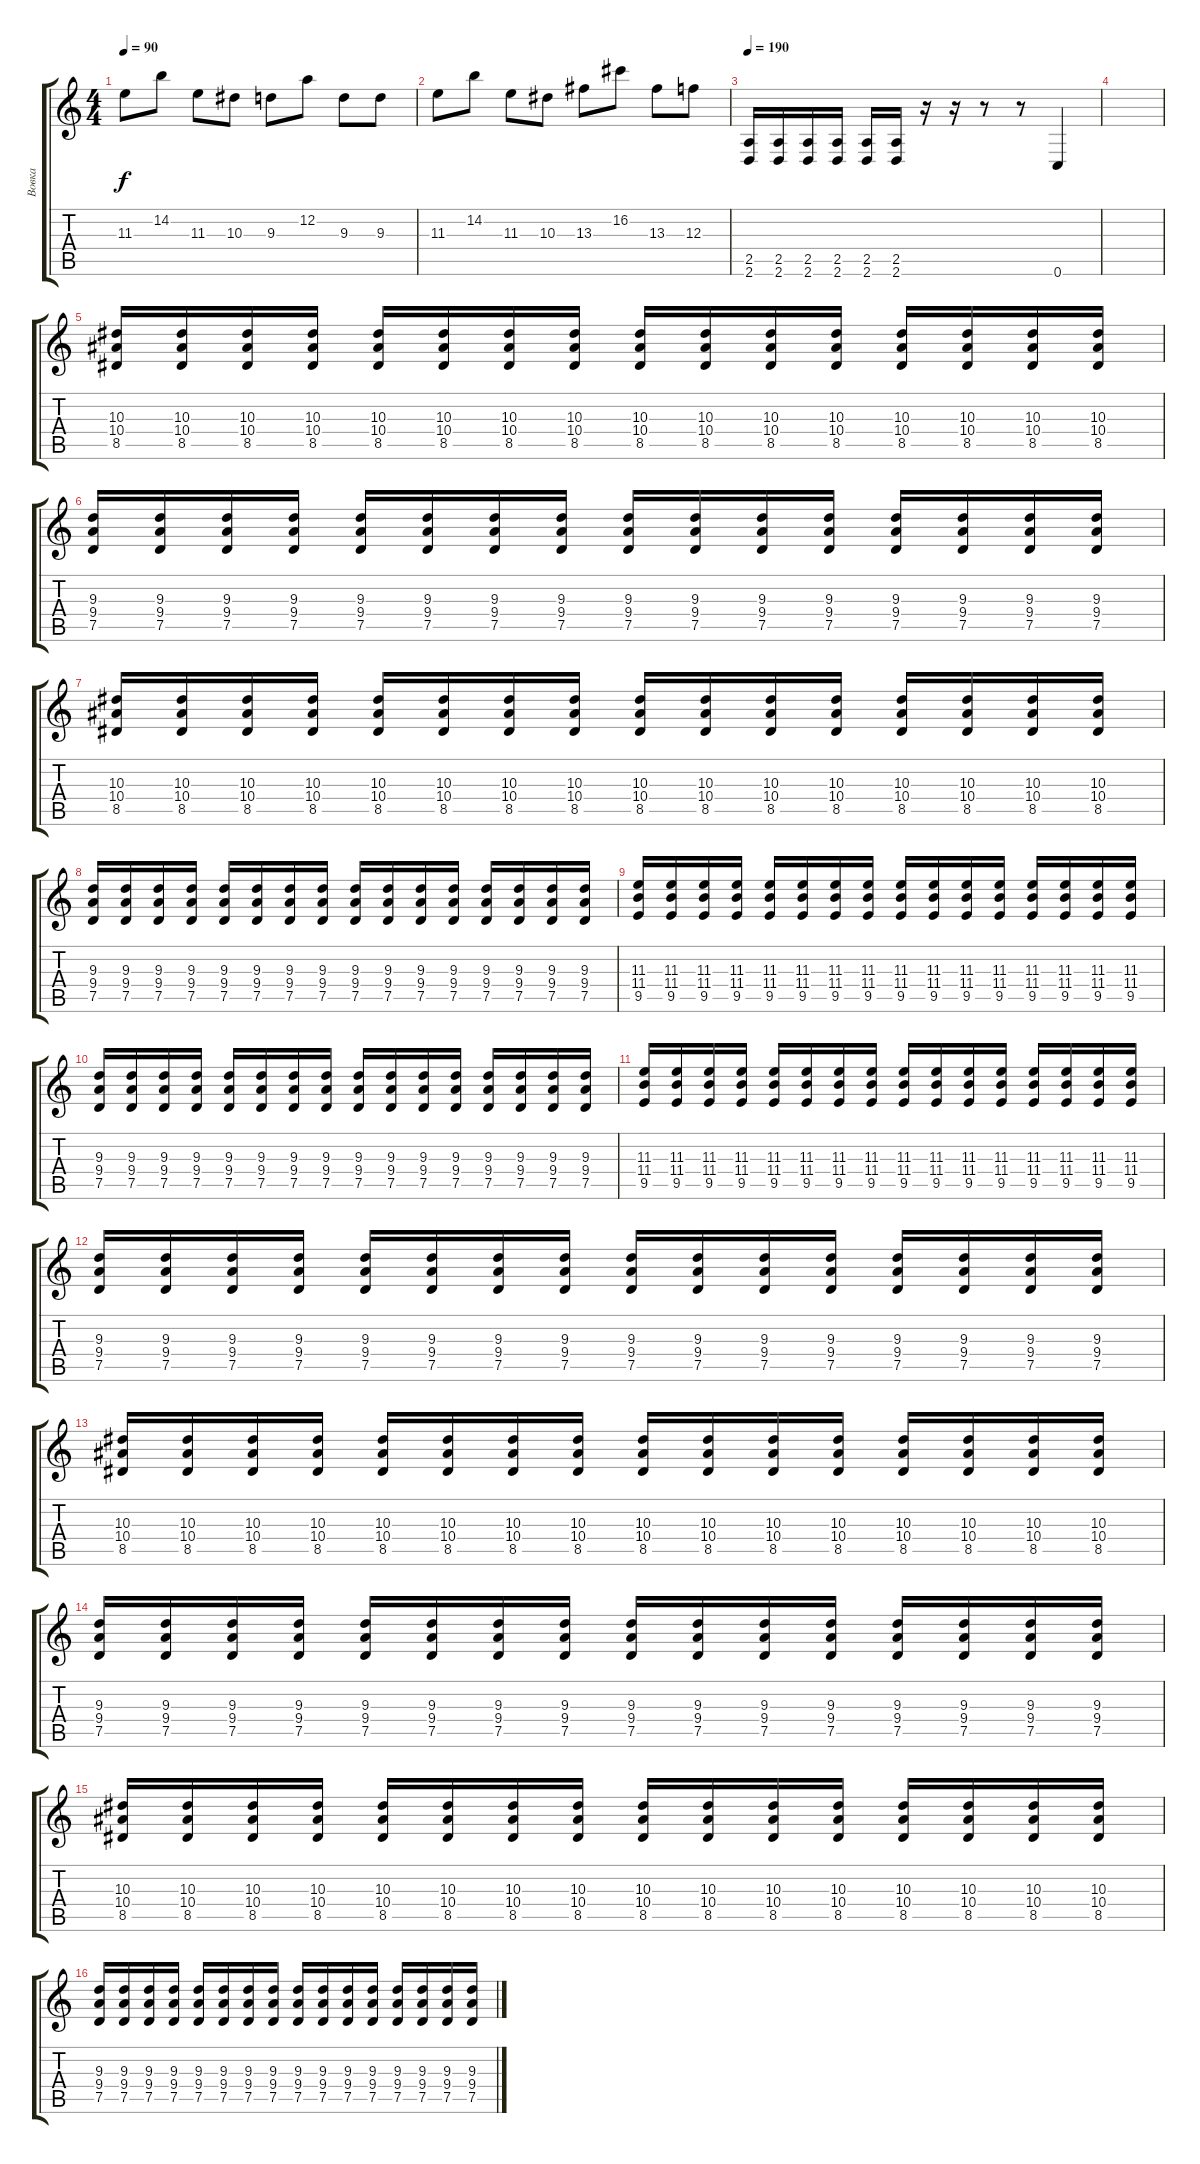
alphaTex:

\track ("Вовка" "Вовка") {instrument distortionguitar}
\staff {score tabs}
\tuning (D4 A3 F3 C3 G2 C2) {hide}
\ts (4 4)
\tempo 90
\clef g2
\ks c
11.3.8{dy f} 14.2.8 11.3.8 10.3.8 9.3.8 12.2.8 9.3.8 9.3.8 |
11.3.8 14.2.8 11.3.8 10.3.8 13.3.8 16.2.8 13.3.8 12.3.8 |
\tempo 190
(2.5 2.6).16{instrument distortionguitar} (2.5 2.6).16 (2.5 2.6).16 (2.5 2.6).16 (2.5 2.6).16 (2.5 2.6).16 r.16 r.16 r.8 r.8 0.6.4 |
|
(10.3 10.4 8.5).16 (10.3 10.4 8.5).16 (10.3 10.4 8.5).16 (10.3 10.4 8.5).16 (10.3 10.4 8.5).16 (10.3 10.4 8.5).16 (10.3 10.4 8.5).16 (10.3 10.4 8.5).16 (10.3 10.4 8.5).16 (10.3 10.4 8.5).16 (10.3 10.4 8.5).16 (10.3 10.4 8.5).16 (10.3 10.4 8.5).16 (10.3 10.4 8.5).16 (10.3 10.4 8.5).16 (10.3 10.4 8.5).16 |
(9.3 9.4 7.5).16 (9.3 9.4 7.5).16 (9.3 9.4 7.5).16 (9.3 9.4 7.5).16 (9.3 9.4 7.5).16 (9.3 9.4 7.5).16 (9.3 9.4 7.5).16 (9.3 9.4 7.5).16 (9.3 9.4 7.5).16 (9.3 9.4 7.5).16 (9.3 9.4 7.5).16 (9.3 9.4 7.5).16 (9.3 9.4 7.5).16 (9.3 9.4 7.5).16 (9.3 9.4 7.5).16 (9.3 9.4 7.5).16 |
(10.3 10.4 8.5).16 (10.3 10.4 8.5).16 (10.3 10.4 8.5).16 (10.3 10.4 8.5).16 (10.3 10.4 8.5).16 (10.3 10.4 8.5).16 (10.3 10.4 8.5).16 (10.3 10.4 8.5).16 (10.3 10.4 8.5).16 (10.3 10.4 8.5).16 (10.3 10.4 8.5).16 (10.3 10.4 8.5).16 (10.3 10.4 8.5).16 (10.3 10.4 8.5).16 (10.3 10.4 8.5).16 (10.3 10.4 8.5).16 |
(9.3 9.4 7.5).16 (9.3 9.4 7.5).16 (9.3 9.4 7.5).16 (9.3 9.4 7.5).16 (9.3 9.4 7.5).16 (9.3 9.4 7.5).16 (9.3 9.4 7.5).16 (9.3 9.4 7.5).16 (9.3 9.4 7.5).16 (9.3 9.4 7.5).16 (9.3 9.4 7.5).16 (9.3 9.4 7.5).16 (9.3 9.4 7.5).16 (9.3 9.4 7.5).16 (9.3 9.4 7.5).16 (9.3 9.4 7.5).16 |
(11.3 11.4 9.5).16 (11.3 11.4 9.5).16 (11.3 11.4 9.5).16 (11.3 11.4 9.5).16 (11.3 11.4 9.5).16 (11.3 11.4 9.5).16 (11.3 11.4 9.5).16 (11.3 11.4 9.5).16 (11.3 11.4 9.5).16 (11.3 11.4 9.5).16 (11.3 11.4 9.5).16 (11.3 11.4 9.5).16 (11.3 11.4 9.5).16 (11.3 11.4 9.5).16 (11.3 11.4 9.5).16 (11.3 11.4 9.5).16 |
(9.3 9.4 7.5).16 (9.3 9.4 7.5).16 (9.3 9.4 7.5).16 (9.3 9.4 7.5).16 (9.3 9.4 7.5).16 (9.3 9.4 7.5).16 (9.3 9.4 7.5).16 (9.3 9.4 7.5).16 (9.3 9.4 7.5).16 (9.3 9.4 7.5).16 (9.3 9.4 7.5).16 (9.3 9.4 7.5).16 (9.3 9.4 7.5).16 (9.3 9.4 7.5).16 (9.3 9.4 7.5).16 (9.3 9.4 7.5).16 |
(11.3 11.4 9.5).16 (11.3 11.4 9.5).16 (11.3 11.4 9.5).16 (11.3 11.4 9.5).16 (11.3 11.4 9.5).16 (11.3 11.4 9.5).16 (11.3 11.4 9.5).16 (11.3 11.4 9.5).16 (11.3 11.4 9.5).16 (11.3 11.4 9.5).16 (11.3 11.4 9.5).16 (11.3 11.4 9.5).16 (11.3 11.4 9.5).16 (11.3 11.4 9.5).16 (11.3 11.4 9.5).16 (11.3 11.4 9.5).16 |
(9.3 9.4 7.5).16 (9.3 9.4 7.5).16 (9.3 9.4 7.5).16 (9.3 9.4 7.5).16 (9.3 9.4 7.5).16 (9.3 9.4 7.5).16 (9.3 9.4 7.5).16 (9.3 9.4 7.5).16 (9.3 9.4 7.5).16 (9.3 9.4 7.5).16 (9.3 9.4 7.5).16 (9.3 9.4 7.5).16 (9.3 9.4 7.5).16 (9.3 9.4 7.5).16 (9.3 9.4 7.5).16 (9.3 9.4 7.5).16 |
(10.3 10.4 8.5).16 (10.3 10.4 8.5).16 (10.3 10.4 8.5).16 (10.3 10.4 8.5).16 (10.3 10.4 8.5).16 (10.3 10.4 8.5).16 (10.3 10.4 8.5).16 (10.3 10.4 8.5).16 (10.3 10.4 8.5).16 (10.3 10.4 8.5).16 (10.3 10.4 8.5).16 (10.3 10.4 8.5).16 (10.3 10.4 8.5).16 (10.3 10.4 8.5).16 (10.3 10.4 8.5).16 (10.3 10.4 8.5).16 |
(9.3 9.4 7.5).16 (9.3 9.4 7.5).16 (9.3 9.4 7.5).16 (9.3 9.4 7.5).16 (9.3 9.4 7.5).16 (9.3 9.4 7.5).16 (9.3 9.4 7.5).16 (9.3 9.4 7.5).16 (9.3 9.4 7.5).16 (9.3 9.4 7.5).16 (9.3 9.4 7.5).16 (9.3 9.4 7.5).16 (9.3 9.4 7.5).16 (9.3 9.4 7.5).16 (9.3 9.4 7.5).16 (9.3 9.4 7.5).16 |
(10.3 10.4 8.5).16 (10.3 10.4 8.5).16 (10.3 10.4 8.5).16 (10.3 10.4 8.5).16 (10.3 10.4 8.5).16 (10.3 10.4 8.5).16 (10.3 10.4 8.5).16 (10.3 10.4 8.5).16 (10.3 10.4 8.5).16 (10.3 10.4 8.5).16 (10.3 10.4 8.5).16 (10.3 10.4 8.5).16 (10.3 10.4 8.5).16 (10.3 10.4 8.5).16 (10.3 10.4 8.5).16 (10.3 10.4 8.5).16 |
(9.3 9.4 7.5).16 (9.3 9.4 7.5).16 (9.3 9.4 7.5).16 (9.3 9.4 7.5).16 (9.3 9.4 7.5).16 (9.3 9.4 7.5).16 (9.3 9.4 7.5).16 (9.3 9.4 7.5).16 (9.3 9.4 7.5).16 (9.3 9.4 7.5).16 (9.3 9.4 7.5).16 (9.3 9.4 7.5).16 (9.3 9.4 7.5).16 (9.3 9.4 7.5).16 (9.3 9.4 7.5).16 (9.3 9.4 7.5).16
